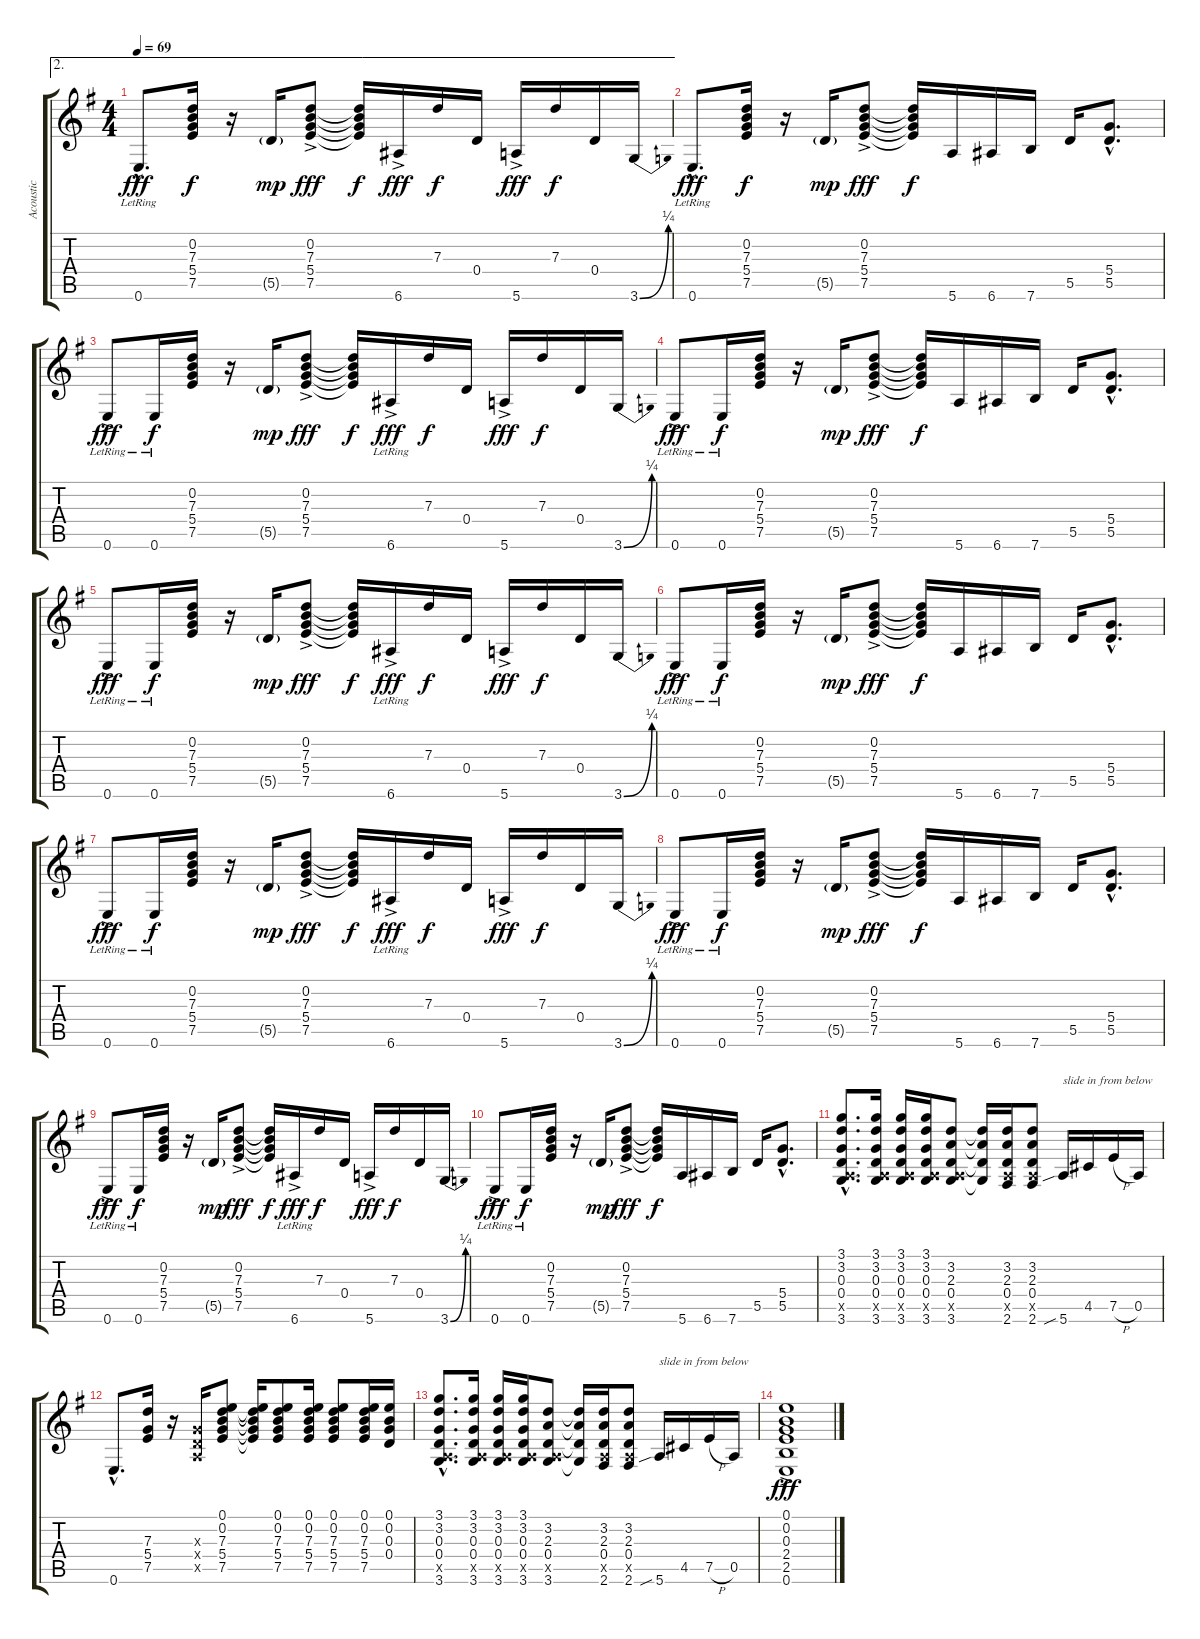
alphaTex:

\track ("Acoustic" "Acoustic") {instrument acousticguitarsteel}
\staff {score tabs}
\tuning (E4 B3 G3 D3 A2 E2) {hide}
\ae 2
\ts (4 4)
\tempo 69
\clef g2
\ks g
0.6{hac lr}.8{d dy fff} (0.2 7.3 5.4 7.5).16{dy f} r.16 5.5{g}.16{dy mp} (0.2{ac} 7.3{ac} 5.4{ac} 7.5{ac}).8{dy fff} (0.2{t} 7.3{t} 5.4{t} 7.5{t}).16{dy f} 6.6{ac}.16{dy fff} 7.3.16{dy f} 0.4.16 5.6{ac}.16{dy fff} 7.3.16{dy f} 0.4.16 3.6{be (bend 0 0 60 1)}.16 |
0.6{hac lr}.8{d dy fff} (0.2 7.3 5.4 7.5).16{dy f} r.16 5.5{g}.16{dy mp} (0.2{ac} 7.3{ac} 5.4{ac} 7.5{ac}).8{dy fff} (0.2{t} 7.3{t} 5.4{t} 7.5{t}).16{dy f} 5.6.16 6.6.16 7.6.16 5.5.16 (5.4{hac} 5.5{hac}).8{d} |
0.6{ac lr}.8{dy fff} 0.6{lr}.16{dy f} (0.2 7.3 5.4 7.5).16 r.16 5.5{g}.16{dy mp} (0.2{ac} 7.3{ac} 5.4{ac} 7.5{ac}).8{dy fff} (0.2{t} 7.3{t} 5.4{t} 7.5{t}).16{dy f} 6.6{ac lr}.16{dy fff} 7.3.16{dy f} 0.4.16 5.6{ac}.16{dy fff} 7.3.16{dy f} 0.4.16 3.6{be (bend 0 0 60 1)}.16 |
0.6{ac lr}.8{dy fff} 0.6{lr}.16{dy f} (0.2 7.3 5.4 7.5).16 r.16 5.5{g}.16{dy mp} (0.2{ac} 7.3{ac} 5.4{ac} 7.5{ac}).8{dy fff} (0.2{t} 7.3{t} 5.4{t} 7.5{t}).16{dy f} 5.6.16 6.6.16 7.6.16 5.5.16 (5.4{hac} 5.5{hac}).8{d} |
0.6{ac lr}.8{dy fff} 0.6{lr}.16{dy f} (0.2 7.3 5.4 7.5).16 r.16 5.5{g}.16{dy mp} (0.2{ac} 7.3{ac} 5.4{ac} 7.5{ac}).8{dy fff} (0.2{t} 7.3{t} 5.4{t} 7.5{t}).16{dy f} 6.6{ac lr}.16{dy fff} 7.3.16{dy f} 0.4.16 5.6{ac}.16{dy fff} 7.3.16{dy f} 0.4.16 3.6{be (bend 0 0 60 1)}.16 |
0.6{ac lr}.8{dy fff} 0.6{lr}.16{dy f} (0.2 7.3 5.4 7.5).16 r.16 5.5{g}.16{dy mp} (0.2{ac} 7.3{ac} 5.4{ac} 7.5{ac}).8{dy fff} (0.2{t} 7.3{t} 5.4{t} 7.5{t}).16{dy f} 5.6.16 6.6.16 7.6.16 5.5.16 (5.4{hac} 5.5{hac}).8{d} |
0.6{ac lr}.8{dy fff} 0.6{lr}.16{dy f} (0.2 7.3 5.4 7.5).16 r.16 5.5{g}.16{dy mp} (0.2{ac} 7.3{ac} 5.4{ac} 7.5{ac}).8{dy fff} (0.2{t} 7.3{t} 5.4{t} 7.5{t}).16{dy f} 6.6{ac lr}.16{dy fff} 7.3.16{dy f} 0.4.16 5.6{ac}.16{dy fff} 7.3.16{dy f} 0.4.16 3.6{be (bend 0 0 60 1)}.16 |
0.6{ac lr}.8{dy fff} 0.6{lr}.16{dy f} (0.2 7.3 5.4 7.5).16 r.16 5.5{g}.16{dy mp} (0.2{ac} 7.3{ac} 5.4{ac} 7.5{ac}).8{dy fff} (0.2{t} 7.3{t} 5.4{t} 7.5{t}).16{dy f} 5.6.16 6.6.16 7.6.16 5.5.16 (5.4{hac} 5.5{hac}).8{d} |
0.6{ac lr}.8{dy fff} 0.6{lr}.16{dy f} (0.2 7.3 5.4 7.5).16 r.16 5.5{g}.16{dy mp} (0.2{ac} 7.3{ac} 5.4{ac} 7.5{ac}).8{dy fff} (0.2{t} 7.3{t} 5.4{t} 7.5{t}).16{dy f} 6.6{ac lr}.16{dy fff} 7.3.16{dy f} 0.4.16 5.6{ac}.16{dy fff} 7.3.16{dy f} 0.4.16 3.6{be (bend 0 0 60 1)}.16 |
0.6{ac lr}.8{dy fff} 0.6{lr}.16{dy f} (0.2 7.3 5.4 7.5).16 r.16 5.5{g}.16{dy mp} (0.2{ac} 7.3{ac} 5.4{ac} 7.5{ac}).8{dy fff} (0.2{t} 7.3{t} 5.4{t} 7.5{t}).16{dy f} 5.6.16 6.6.16 7.6.16 5.5.16 (5.4{hac} 5.5{hac}).8{d} |
(3.1{hac} 3.2{hac} 0.3{hac} 0.4{hac} 0.5{hac x} 3.6{hac}).8{d} (3.1 3.2 0.3 0.4 0.5{x} 3.6).16 (3.1 3.2 0.3 0.4 0.5{x} 3.6).16 (3.1 3.2 0.3 0.4 0.5{x} 3.6).16 (3.2 2.3 0.4 0.5{x} 3.6).8 (3.2{t} 2.3{t} 0.4{t} 3.6{t}).16 (3.2 2.3 0.4 0.5{x} 2.6).16 (3.2 2.3 0.4 0.5{x} 2.6).8 5.6{sib}.16{txt "slide in from below"} 4.5.16 7.5{h}.16 0.5.16 |
0.6{hac}.8{d} (7.3 5.4 7.5).16 r.16 (0.3{x} 0.4{x} 0.5{x}).16 (0.1 0.2 7.3 5.4 7.5).8 (0.1{t} 0.2{t} 7.3{t} 5.4{t} 7.5{t}).16 (0.1 0.2 7.3 5.4 7.5).8 (0.1 0.2 7.3 5.4 7.5).16 (0.1 0.2 7.3 5.4 7.5).8 (0.1 0.2 7.3 5.4 7.5).16 (0.1 0.2 0.3 0.4).16 |
(3.1{hac} 3.2{hac} 0.3{hac} 0.4{hac} 0.5{hac x} 3.6{hac}).8{d} (3.1 3.2 0.3 0.4 0.5{x} 3.6).16 (3.1 3.2 0.3 0.4 0.5{x} 3.6).16 (3.1 3.2 0.3 0.4 0.5{x} 3.6).16 (3.2 2.3 0.4 0.5{x} 3.6).8 (3.2{t} 2.3{t} 0.4{t} 3.6{t}).16 (3.2 2.3 0.4 0.5{x} 2.6).16 (3.2 2.3 0.4 0.5{x} 2.6).8 5.6{sib}.16{txt "slide in from below"} 4.5.16 7.5{h}.16 0.5.16 |
(0.1{ac} 0.2{ac} 0.3{ac} 2.4{ac} 2.5{ac} 0.6{ac}).1{dy fff}
